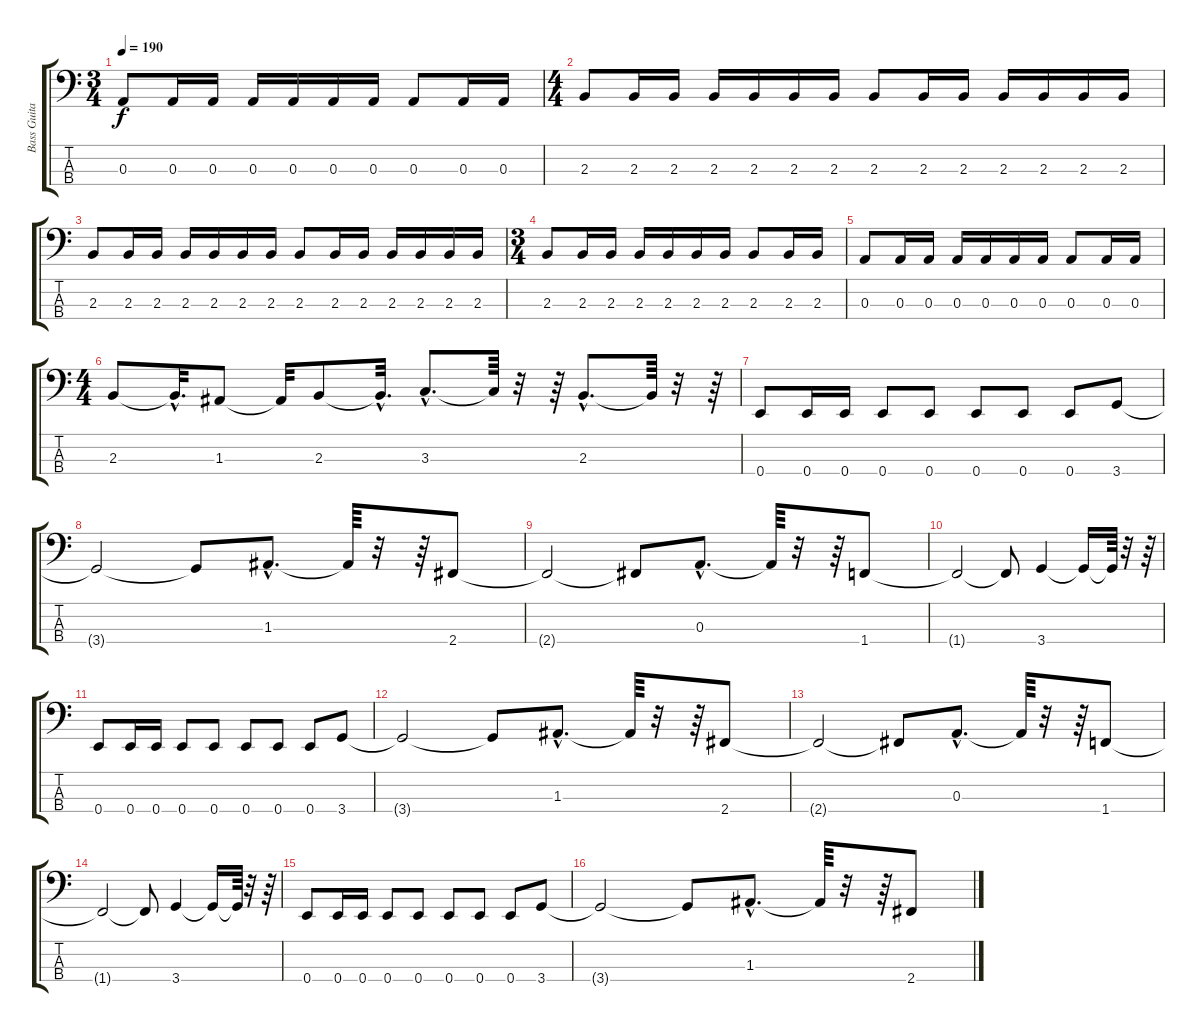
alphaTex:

\track ("Bass Guitar" "Bass Guita") {instrument electricbassfinger}
\staff {score tabs}
\tuning (G2 D2 A1 E1) {hide}
\ts (3 4)
\tempo 190
\clef f4
\ks c
0.3.8{dy f} 0.3.16 0.3.16 0.3.16 0.3.16 0.3.16 0.3.16 0.3.8 0.3.16 0.3.16 |
\ts (4 4)
2.3.8 2.3.16 2.3.16 2.3.16 2.3.16 2.3.16 2.3.16 2.3.8 2.3.16 2.3.16 2.3.16 2.3.16 2.3.16 2.3.16 |
2.3.8 2.3.16 2.3.16 2.3.16 2.3.16 2.3.16 2.3.16 2.3.8 2.3.16 2.3.16 2.3.16 2.3.16 2.3.16 2.3.16 |
\ts (3 4)
2.3.8 2.3.16 2.3.16 2.3.16 2.3.16 2.3.16 2.3.16 2.3.8 2.3.16 2.3.16 |
0.3.8 0.3.16 0.3.16 0.3.16 0.3.16 0.3.16 0.3.16 0.3.8 0.3.16 0.3.16 |
\ts (4 4)
2.3.8 2.3{hac t}.32{d} 1.3.8 1.3{t}.32 2.3.8 2.3{hac t}.32{d} 3.3{hac}.8{d} 3.3{t}.64 r.32 r.64 2.3{hac}.8{d} 2.3{t}.64 r.32 r.64 |
0.4.8 0.4.16 0.4.16 0.4.8 0.4.8 0.4.8 0.4.8 0.4.8 3.4.8 |
3.4{t}.2 3.4{t}.8 1.3{hac}.8{d} 1.3{t}.64 r.32 r.64 2.4.8 |
2.4{t}.2 2.4{t}.8 0.3{hac}.8{d} 0.3{t}.64 r.32 r.64 1.4.8 |
1.4{t}.2 1.4{t}.8 3.4.4 3.4{t}.16 3.4{t}.64 r.32 r.64 |
0.4.8 0.4.16 0.4.16 0.4.8 0.4.8 0.4.8 0.4.8 0.4.8 3.4.8 |
3.4{t}.2 3.4{t}.8 1.3{hac}.8{d} 1.3{t}.64 r.32 r.64 2.4.8 |
2.4{t}.2 2.4{t}.8 0.3{hac}.8{d} 0.3{t}.64 r.32 r.64 1.4.8 |
1.4{t}.2 1.4{t}.8 3.4.4 3.4{t}.16 3.4{t}.64 r.32 r.64 |
0.4.8 0.4.16 0.4.16 0.4.8 0.4.8 0.4.8 0.4.8 0.4.8 3.4.8 |
3.4{t}.2 3.4{t}.8 1.3{hac}.8{d} 1.3{t}.64 r.32 r.64 2.4.8
